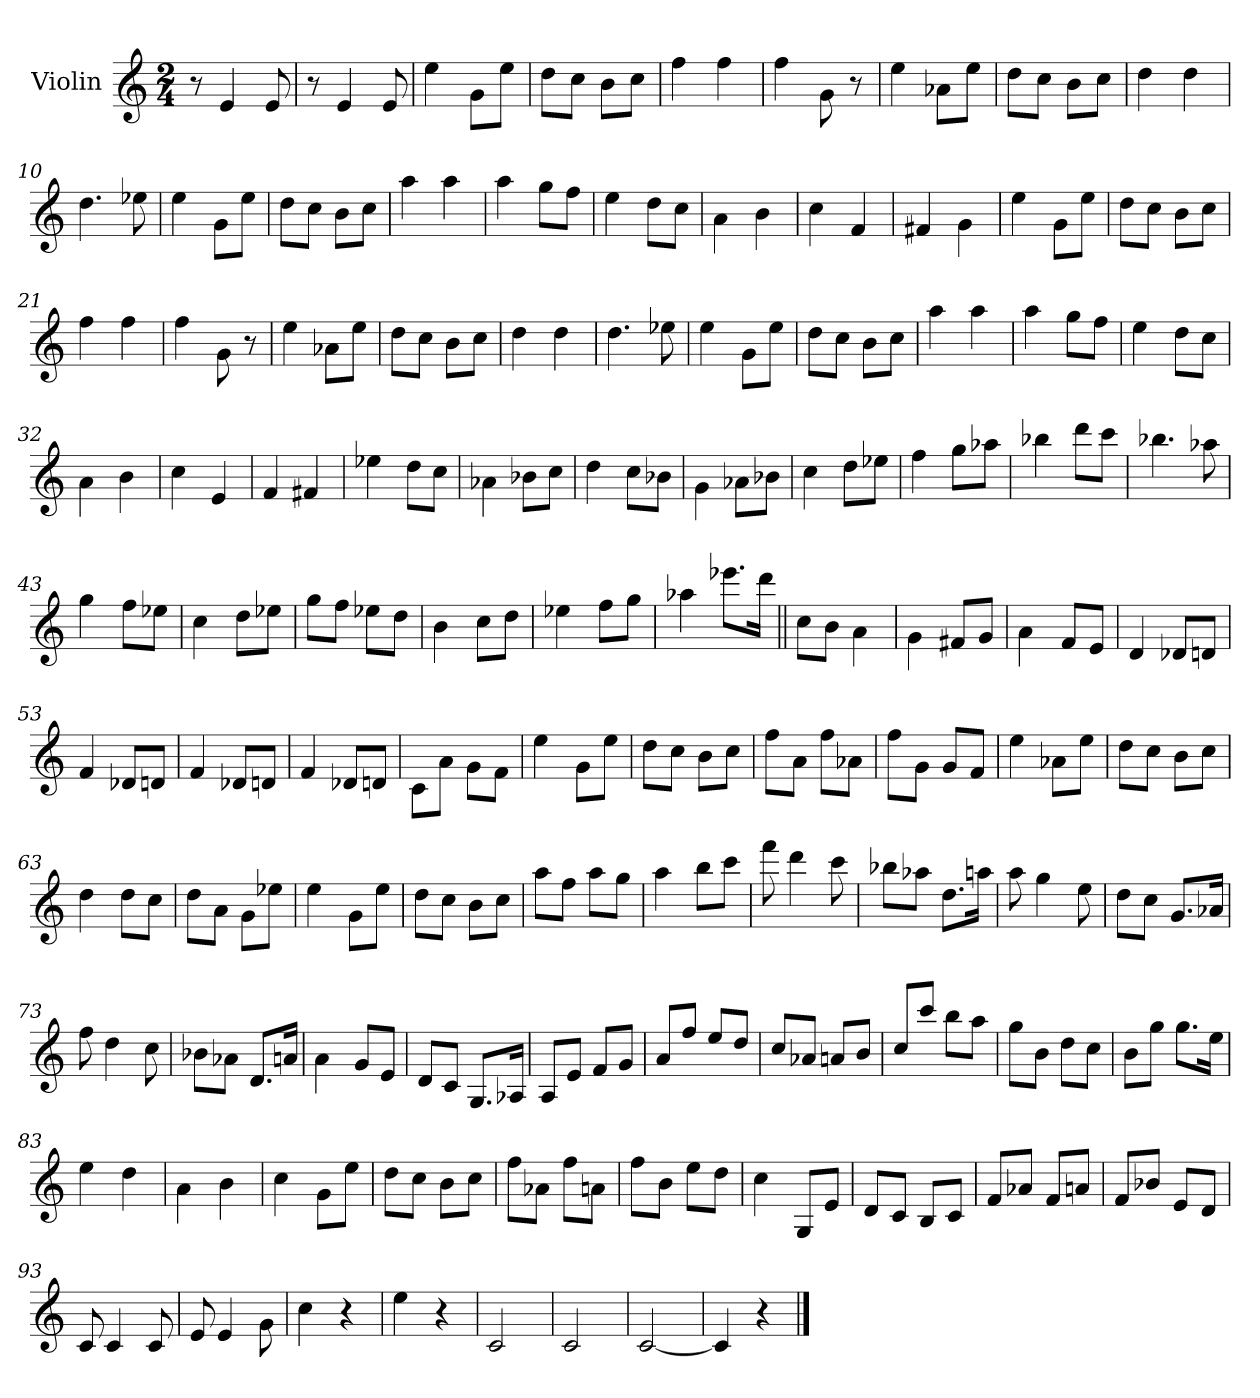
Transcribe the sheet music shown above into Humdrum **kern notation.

**kern
*part1
*staff1
*I"Violin
*I'Vln
*clefG2
*k[]
*C:
*M2/4
=1
8r
4e/
8e/
=2
8r
4e/
8e/
=3
4ee\
8g\L
8ee\J
=4
8dd\L
8cc\J
8b\L
8cc\J
=5
4ff\
4ff\
=6
4ff\
8g\
8r
=7
4ee\
8a-X\L
8ee\J
=8
8dd\L
8cc\J
8b\L
8cc\J
!!LO:LB:g=z
=9
4dd\
4dd\
=10
4.dd\
8ee-X\
=11
4ee\
8g\L
8ee\J
=12
8dd\L
8cc\J
8b\L
8cc\J
=13
4aa\
4aa\
=14
4aa\
8gg\L
8ff\J
=15
4ee\
8dd\L
8cc\J
=16
4a\
4b\
!!LO:LB:g=z
=17
4cc\
4f/
=18
4f#X/
4g\
=19
4ee\
8g\L
8ee\J
=20
8dd\L
8cc\J
8b\L
8cc\J
=21
4ff\
4ff\
=22
4ff\
8g\
8r
=23
4ee\
8a-X\L
8ee\J
=24
8dd\L
8cc\J
8b\L
8cc\J
!!LO:LB:g=z
=25
4dd\
4dd\
=26
4.dd\
8ee-X\
=27
4ee\
8g\L
8ee\J
=28
8dd\L
8cc\J
8b\L
8cc\J
=29
4aa\
4aa\
=30
4aa\
8gg\L
8ff\J
=31
4ee\
8dd\L
8cc\J
=32
4a\
4b\
!!LO:LB:g=z
=33
4cc\
4e/
=34
4f/
4f#X/
=35
4ee-X\
8dd\L
8cc\J
=36
4a-X\
8b-X\L
8cc\J
=37
4dd\
8cc\L
8b-X\J
=38
4g\
8a-X\L
8b-X\J
=39
4cc\
8dd\L
8ee-X\J
=40
4ff\
8gg\L
8aa-X\J
!!LO:LB:g=z
=41
4bb-X\
8ddd\L
8ccc\J
=42
4.bb-X\
8aa-X\
=43
4gg\
8ff\L
8ee-X\J
=44
4cc\
8dd\L
8ee-X\J
=45
8gg\L
8ff\J
8ee-X\L
8dd\J
=46
4b\
8cc\L
8dd\J
=47
4ee-X\
8ff\L
8gg\J
=48
4aa-X\
8.eee-X\L
16ddd\Jk
!!LO:LB:g=z
=49||
8cc\L
8b\J
4a\
=50
4g\
8f#X/L
8g/J
=51
4a\
8f/L
8e/J
=52
4d/
8d-X/L
8dn/J
=53
4f/
8d-X/L
8dn/J
=54
4f/
8d-X/L
8dn/J
=55
4f/
8d-X/L
8dn/J
=56
8c\L
8a\J
8g\L
8f\J
!!LO:LB:g=z
=57
4ee\
8g\L
8ee\J
=58
8dd\L
8cc\J
8b\L
8cc\J
=59
8ff\L
8a\J
8ff\L
8a-X\J
=60
8ff\L
8g\J
8g/L
8f/J
=61
4ee\
8a-X\L
8ee\J
=62
8dd\L
8cc\J
8b\L
8cc\J
=63
4dd\
8dd\L
8cc\J
=64
8dd\L
8a\J
8g\L
8ee-X\J
!!LO:LB:g=z
=65
4ee\
8g\L
8ee\J
=66
8dd\L
8cc\J
8b\L
8cc\J
=67
8aa\L
8ff\J
8aa\L
8gg\J
=68
4aa\
8bb\L
8ccc\J
=69
8fff\
4ddd\
8ccc\
=70
8bb-X\L
8aa-X\J
8.dd\L
16aan\Jk
=71
8aa\
4gg\
8ee\
=72
8dd\L
8cc\J
8.g/L
16a-X/Jk
!!LO:PB:g=z
=73
8ff\
4dd\
8cc\
=74
8b-X\L
8a-X\J
8.d/L
16an/Jk
=75
4a\
8g/L
8e/J
=76
8d/L
8c/J
8.G/L
16A-X/Jk
=77
8A/L
8e/J
8f/L
8g/J
=78
8a/L
8ff/J
8ee/L
8dd/J
=79
8cc/L
8a-X/J
8an/L
8b/J
=80
8cc/L
8ccc/J
8bb\L
8aa\J
!!LO:LB:g=z
=81
8gg\L
8b\J
8dd\L
8cc\J
=82
8b\L
8gg\J
8.gg\L
16ee\Jk
=83
4ee\
4dd\
=84
4a\
4b\
=85
4cc\
8g\L
8ee\J
=86
8dd\L
8cc\J
8b\L
8cc\J
=87
8ff\L
8a-X\J
8ff\L
8an\J
=88
8ff\L
8b\J
8ee\L
8dd\J
!!LO:LB:g=z
=89
4cc\
8G/L
8e/J
=90
8d/L
8c/J
8B/L
8c/J
=91
8f/L
8a-X/J
8f/L
8an/J
=92
8f/L
8b-X/J
8e/L
8d/J
=93
8c/
4c/
8c/
=94
8e/
4e/
8g\
!!LO:LB:g=z
=95
4cc\
4r
=96
4ee\
4r
=97
2c/
=98
2c/
=99
[2c/
=100
4c/]
4r
==
*-
